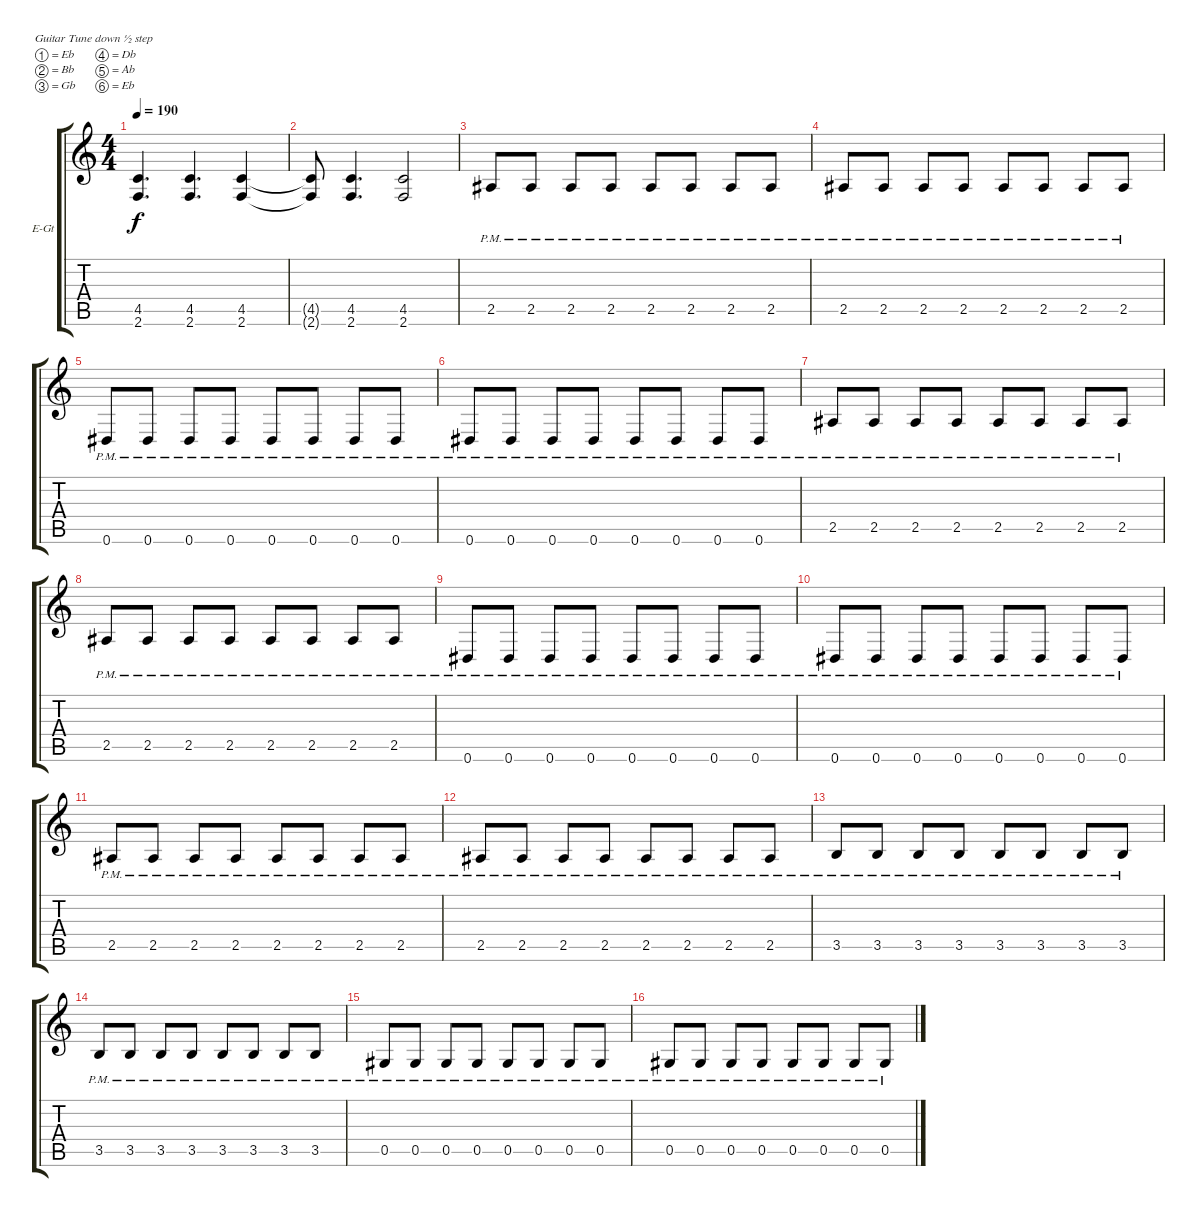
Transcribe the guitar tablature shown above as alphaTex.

\bracketExtendMode groupsimilarinstruments
\firstSystemTrackNameOrientation horizontal
\otherSystemsTrackNameOrientation horizontal
\track ("Сергей Попов" "E-Gt") {instrument distortionguitar}
\staff {score tabs}
\tuning (Eb4 Bb3 Gb3 Db3 Ab2 Eb2)
\ts (4 4)
\tempo 190
\clef g2
\ks c
(4.5 2.6).4{d dy f} (4.5 2.6).4{d} (4.5 2.6).4 |
(4.5{t} 2.6{t}).8 (4.5 2.6).4{d} (4.5 2.6).2 |
2.5{pm}.8 2.5{pm}.8 2.5{pm}.8 2.5{pm}.8 2.5{pm}.8 2.5{pm}.8 2.5{pm}.8 2.5{pm}.8 |
2.5{pm}.8 2.5{pm}.8 2.5{pm}.8 2.5{pm}.8 2.5{pm}.8 2.5{pm}.8 2.5{pm}.8 2.5{pm}.8 |
0.6{pm}.8 0.6{pm}.8 0.6{pm}.8 0.6{pm}.8 0.6{pm}.8 0.6{pm}.8 0.6{pm}.8 0.6{pm}.8 |
0.6{pm}.8 0.6{pm}.8 0.6{pm}.8 0.6{pm}.8 0.6{pm}.8 0.6{pm}.8 0.6{pm}.8 0.6{pm}.8 |
2.5{pm}.8 2.5{pm}.8 2.5{pm}.8 2.5{pm}.8 2.5{pm}.8 2.5{pm}.8 2.5{pm}.8 2.5{pm}.8 |
2.5{pm}.8 2.5{pm}.8 2.5{pm}.8 2.5{pm}.8 2.5{pm}.8 2.5{pm}.8 2.5{pm}.8 2.5{pm}.8 |
0.6{pm}.8 0.6{pm}.8 0.6{pm}.8 0.6{pm}.8 0.6{pm}.8 0.6{pm}.8 0.6{pm}.8 0.6{pm}.8 |
0.6{pm}.8 0.6{pm}.8 0.6{pm}.8 0.6{pm}.8 0.6{pm}.8 0.6{pm}.8 0.6{pm}.8 0.6{pm}.8 |
2.5{pm}.8 2.5{pm}.8 2.5{pm}.8 2.5{pm}.8 2.5{pm}.8 2.5{pm}.8 2.5{pm}.8 2.5{pm}.8 |
2.5{pm}.8 2.5{pm}.8 2.5{pm}.8 2.5{pm}.8 2.5{pm}.8 2.5{pm}.8 2.5{pm}.8 2.5{pm}.8 |
3.5{pm}.8 3.5{pm}.8 3.5{pm}.8 3.5{pm}.8 3.5{pm}.8 3.5{pm}.8 3.5{pm}.8 3.5{pm}.8 |
3.5{pm}.8 3.5{pm}.8 3.5{pm}.8 3.5{pm}.8 3.5{pm}.8 3.5{pm}.8 3.5{pm}.8 3.5{pm}.8 |
0.5{pm}.8 0.5{pm}.8 0.5{pm}.8 0.5{pm}.8 0.5{pm}.8 0.5{pm}.8 0.5{pm}.8 0.5{pm}.8 |
0.5{pm}.8 0.5{pm}.8 0.5{pm}.8 0.5{pm}.8 0.5{pm}.8 0.5{pm}.8 0.5{pm}.8 0.5{pm}.8
